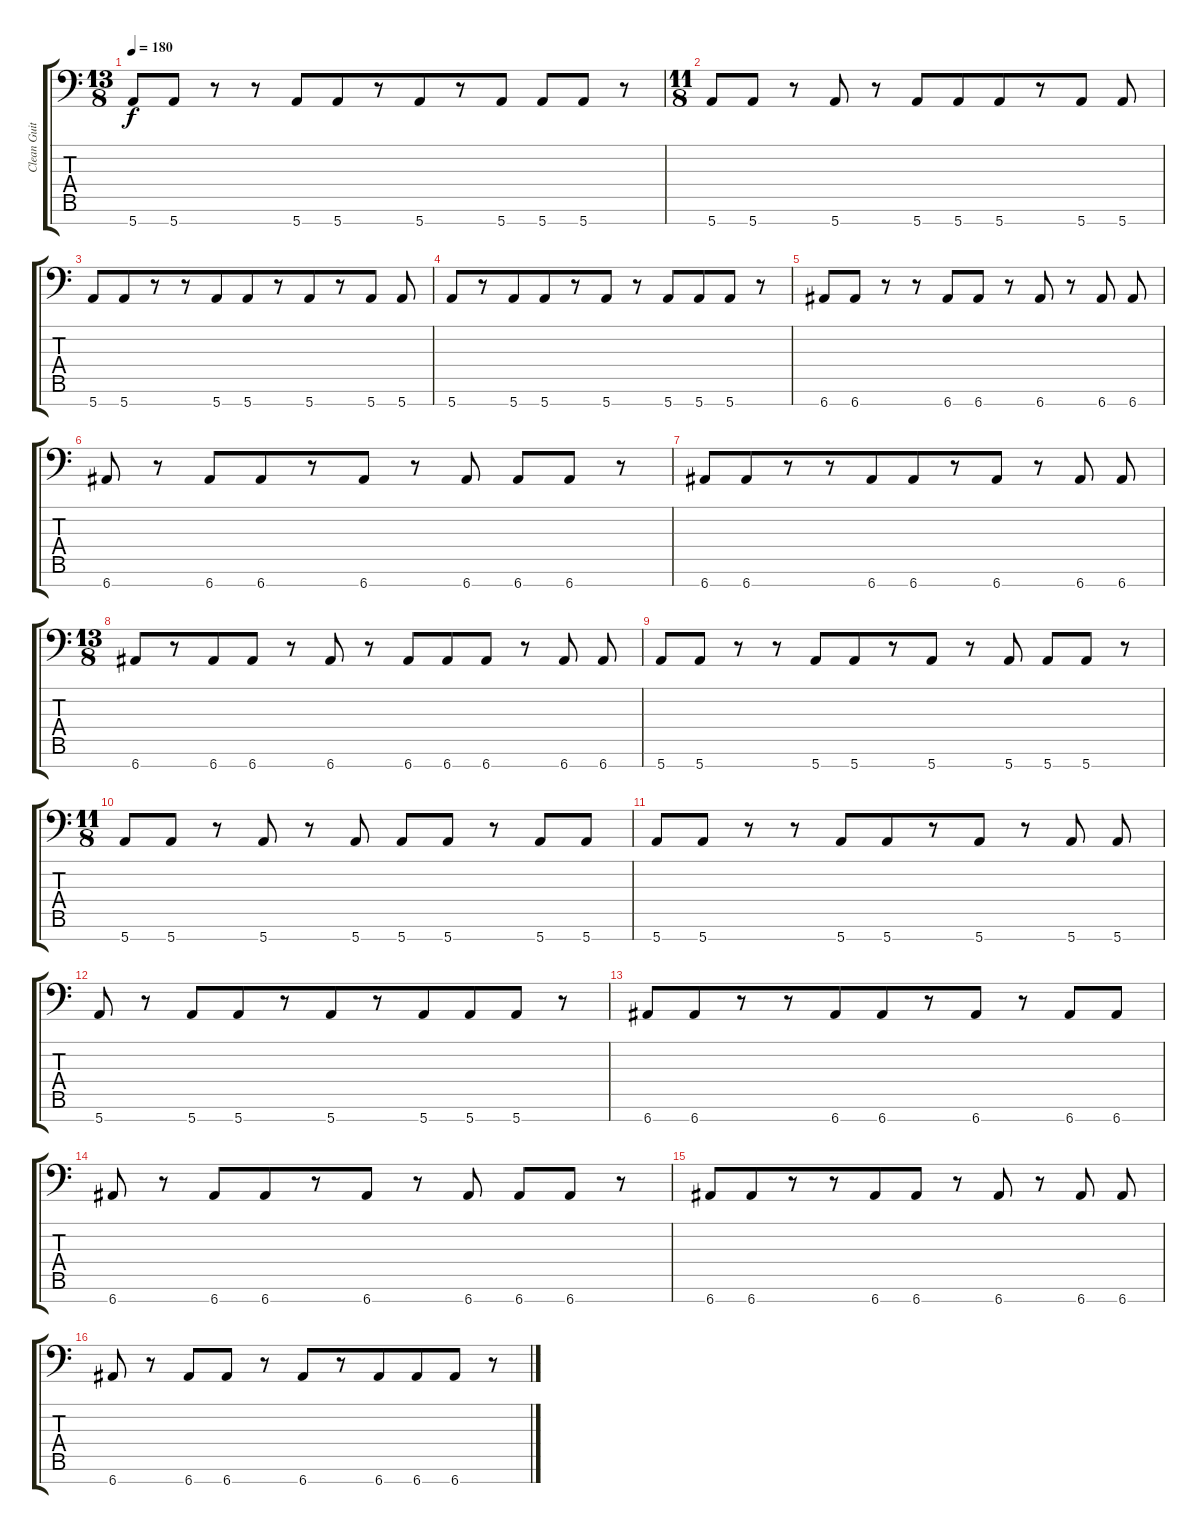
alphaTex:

\track ("Clean Guitar 2" "Clean Guit") {instrument electricguitarjazz}
\staff {score tabs}
\tuning (B3 G3 D3 A2 E2 B1 E1) {hide}
\ts (13 8)
\tempo 180
\clef f4
\ks c
5.7.8{dy f beam merge} 5.7.8 r.8 r.8 5.7.8 5.7.8{beam merge} r.8{beam merge} 5.7.8{beam merge} r.8 5.7.8 5.7.8 5.7.8 r.8 |
\ts (11 8)
5.7.8 5.7.8 r.8{beam merge} 5.7.8 r.8{beam merge} 5.7.8{beam merge} 5.7.8 5.7.8{beam merge} r.8 5.7.8 5.7.8 |
5.7.8{beam merge} 5.7.8{beam merge} r.8{beam merge} r.8 5.7.8 5.7.8{beam merge} r.8{beam merge} 5.7.8{beam merge} r.8 5.7.8 5.7.8 |
5.7.8{beam merge} r.8 5.7.8 5.7.8{beam merge} r.8{beam merge} 5.7.8 r.8{beam merge} 5.7.8{beam merge} 5.7.8{beam merge} 5.7.8{beam merge} r.8 |
6.7.8{beam merge} 6.7.8 r.8 r.8 6.7.8{beam merge} 6.7.8 r.8{beam merge} 6.7.8 r.8 6.7.8 6.7.8 |
6.7.8 r.8 6.7.8 6.7.8{beam merge} r.8 6.7.8 r.8{beam merge} 6.7.8 6.7.8 6.7.8{beam merge} r.8 |
6.7.8{beam merge} 6.7.8{beam merge} r.8 r.8 6.7.8 6.7.8{beam merge} r.8 6.7.8 r.8 6.7.8 6.7.8 |
\ts (13 8)
6.7.8{beam merge} r.8 6.7.8{beam merge} 6.7.8 r.8 6.7.8 r.8 6.7.8{beam merge} 6.7.8 6.7.8 r.8 6.7.8 6.7.8 |
5.7.8 5.7.8 r.8{beam merge} r.8{beam merge} 5.7.8{beam merge} 5.7.8{beam merge} r.8 5.7.8 r.8 5.7.8 5.7.8{beam merge} 5.7.8{beam merge} r.8 |
\ts (11 8)
5.7.8{beam merge} 5.7.8 r.8{beam merge} 5.7.8 r.8{beam merge} 5.7.8 5.7.8 5.7.8 r.8 5.7.8{beam merge} 5.7.8 |
5.7.8 5.7.8 r.8{beam merge} r.8{beam merge} 5.7.8{beam merge} 5.7.8{beam merge} r.8 5.7.8 r.8 5.7.8 5.7.8 |
5.7.8 r.8 5.7.8 5.7.8{beam merge} r.8{beam merge} 5.7.8{beam merge} r.8 5.7.8{beam merge} 5.7.8{beam merge} 5.7.8{beam merge} r.8 |
6.7.8{beam merge} 6.7.8{beam merge} r.8 r.8 6.7.8{beam merge} 6.7.8{beam merge} r.8 6.7.8 r.8{beam merge} 6.7.8{beam merge} 6.7.8 |
6.7.8 r.8{beam merge} 6.7.8 6.7.8{beam merge} r.8{beam merge} 6.7.8 r.8 6.7.8 6.7.8{beam merge} 6.7.8 r.8 |
6.7.8 6.7.8{beam merge} r.8 r.8 6.7.8{beam merge} 6.7.8 r.8 6.7.8 r.8 6.7.8 6.7.8 |
6.7.8 r.8 6.7.8 6.7.8 r.8{beam merge} 6.7.8{beam merge} r.8 6.7.8{beam merge} 6.7.8 6.7.8{beam merge} r.8
